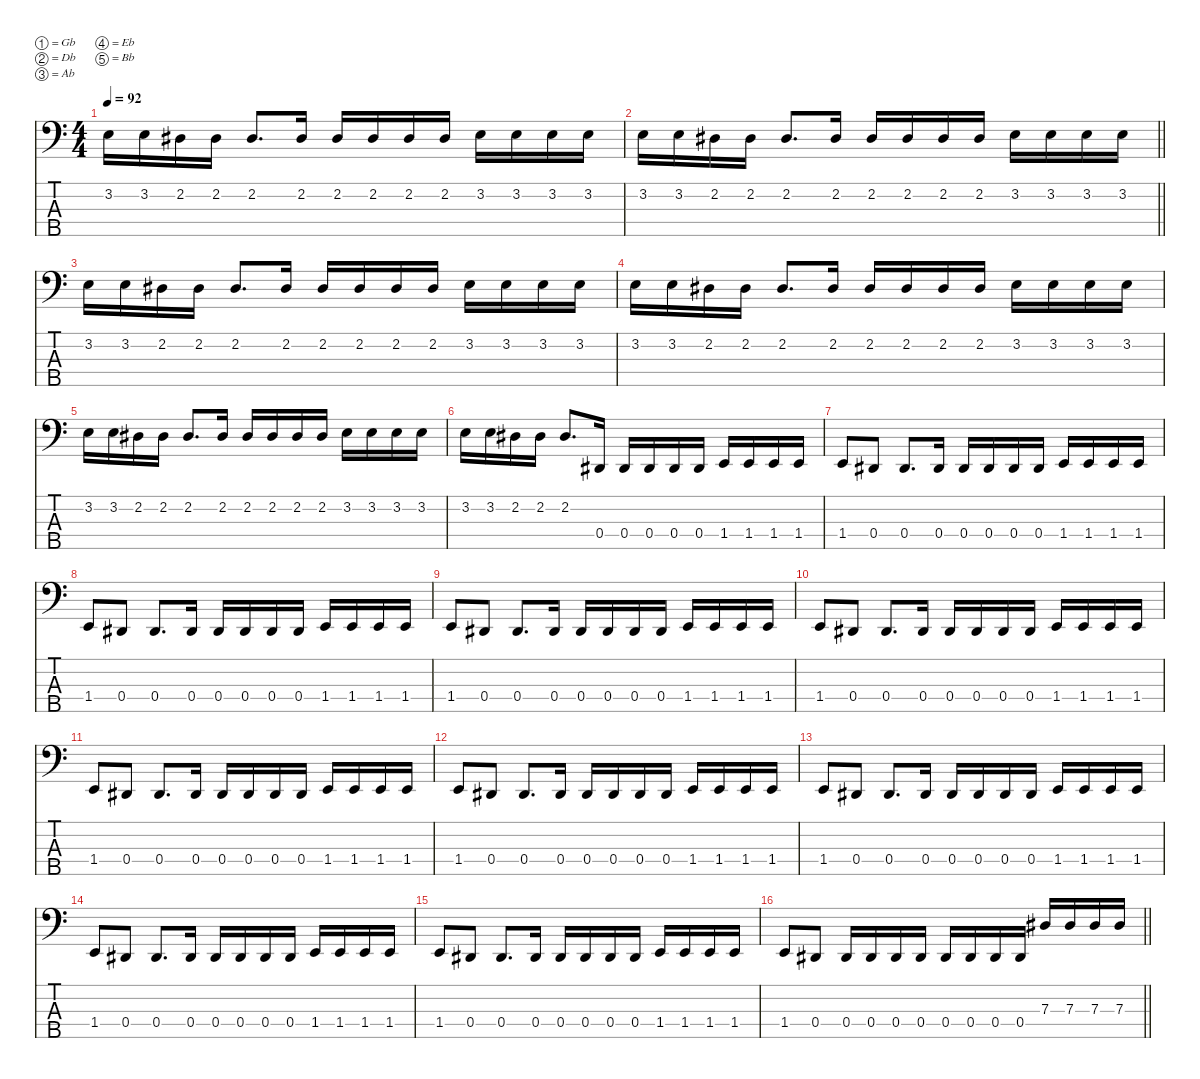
\defaultSystemsLayout 4
\hideDynamics
\bracketExtendMode nobrackets
\singleTrackTrackNamePolicy hidden
\multiTrackTrackNamePolicy hidden
\otherSystemsTrackNameOrientation horizontal
\track ("Jason" "el.bs.") {instrument electricbassfinger}
\staff {score tabs}
\tuning (Gb2 Db2 Ab1 Eb1 Bb0)
\ts (4 4)
\tempo 92
\clef f4
\ks c
3.2.16{dy f beam Down} 3.2.16{beam Down} 2.2{acc #}.16{beam Down} 2.2{acc #}.16{beam Down} 2.2{acc #}.8{d beam Up} 2.2{acc #}.16{beam Up} 2.2{acc #}.16{beam Up} 2.2{acc #}.16{beam Up} 2.2{acc #}.16{beam Up} 2.2{acc #}.16{beam Up} 3.2.16{beam Down} 3.2.16{beam Down} 3.2.16{beam Down} 3.2.16{beam Down} |
\barLineRight lightlight
3.2.16{beam Down} 3.2.16{beam Down} 2.2{acc #}.16{beam Down} 2.2{acc #}.16{beam Down} 2.2{acc #}.8{d beam Up} 2.2{acc #}.16{beam Up} 2.2{acc #}.16{beam Up} 2.2{acc #}.16{beam Up} 2.2{acc #}.16{beam Up} 2.2{acc #}.16{beam Up} 3.2.16{beam Down} 3.2.16{beam Down} 3.2.16{beam Down} 3.2.16{beam Down} |
\section ("" "")
3.2.16{beam Down} 3.2.16{beam Down} 2.2{acc #}.16{beam Down} 2.2{acc #}.16{beam Down} 2.2{acc #}.8{d beam Up} 2.2{acc #}.16{beam Up} 2.2{acc #}.16{beam Up} 2.2{acc #}.16{beam Up} 2.2{acc #}.16{beam Up} 2.2{acc #}.16{beam Up} 3.2.16{beam Down} 3.2.16{beam Down} 3.2.16{beam Down} 3.2.16{beam Down} |
3.2.16{beam Down} 3.2.16{beam Down} 2.2{acc #}.16{beam Down} 2.2{acc #}.16{beam Down} 2.2{acc #}.8{d beam Up} 2.2{acc #}.16{beam Up} 2.2{acc #}.16{beam Up} 2.2{acc #}.16{beam Up} 2.2{acc #}.16{beam Up} 2.2{acc #}.16{beam Up} 3.2.16{beam Down} 3.2.16{beam Down} 3.2.16{beam Down} 3.2.16{beam Down} |
3.2.16{beam Down} 3.2.16{beam Down} 2.2{acc #}.16{beam Down} 2.2{acc #}.16{beam Down} 2.2{acc #}.8{d beam Up} 2.2{acc #}.16{beam Up} 2.2{acc #}.16{beam Up} 2.2{acc #}.16{beam Up} 2.2{acc #}.16{beam Up} 2.2{acc #}.16{beam Up} 3.2.16{beam Down} 3.2.16{beam Down} 3.2.16{beam Down} 3.2.16{beam Down} |
3.2.16{beam Down} 3.2.16{beam Down} 2.2{acc #}.16{beam Down} 2.2{acc #}.16{beam Down} 2.2{acc #}.8{d beam Up} 0.4{acc #}.16{beam Up} 0.4{acc #}.16{beam Up} 0.4{acc #}.16{beam Up} 0.4{acc #}.16{beam Up} 0.4{acc #}.16{beam Up} 1.4.16{beam Up} 1.4.16{beam Up} 1.4.16{beam Up} 1.4.16{beam Up} |
1.4.8{beam Up} 0.4{acc #}.8{beam Up} 0.4{acc #}.8{d beam Up} 0.4{acc #}.16{beam Up} 0.4{acc #}.16{beam Up} 0.4{acc #}.16{beam Up} 0.4{acc #}.16{beam Up} 0.4{acc #}.16{beam Up} 1.4.16{beam Up} 1.4.16{beam Up} 1.4.16{beam Up} 1.4.16{beam Up} |
1.4.8{beam Up} 0.4{acc #}.8{beam Up} 0.4{acc #}.8{d beam Up} 0.4{acc #}.16{beam Up} 0.4{acc #}.16{beam Up} 0.4{acc #}.16{beam Up} 0.4{acc #}.16{beam Up} 0.4{acc #}.16{beam Up} 1.4.16{beam Up} 1.4.16{beam Up} 1.4.16{beam Up} 1.4.16{beam Up} |
1.4.8{beam Up} 0.4{acc #}.8{beam Up} 0.4{acc #}.8{d beam Up} 0.4{acc #}.16{beam Up} 0.4{acc #}.16{beam Up} 0.4{acc #}.16{beam Up} 0.4{acc #}.16{beam Up} 0.4{acc #}.16{beam Up} 1.4.16{beam Up} 1.4.16{beam Up} 1.4.16{beam Up} 1.4.16{beam Up} |
1.4.8{beam Up} 0.4{acc #}.8{beam Up} 0.4{acc #}.8{d beam Up} 0.4{acc #}.16{beam Up} 0.4{acc #}.16{beam Up} 0.4{acc #}.16{beam Up} 0.4{acc #}.16{beam Up} 0.4{acc #}.16{beam Up} 1.4.16{beam Up} 1.4.16{beam Up} 1.4.16{beam Up} 1.4.16{beam Up} |
1.4.8{beam Up} 0.4{acc #}.8{beam Up} 0.4{acc #}.8{d beam Up} 0.4{acc #}.16{beam Up} 0.4{acc #}.16{beam Up} 0.4{acc #}.16{beam Up} 0.4{acc #}.16{beam Up} 0.4{acc #}.16{beam Up} 1.4.16{beam Up} 1.4.16{beam Up} 1.4.16{beam Up} 1.4.16{beam Up} |
1.4.8{beam Up} 0.4{acc #}.8{beam Up} 0.4{acc #}.8{d beam Up} 0.4{acc #}.16{beam Up} 0.4{acc #}.16{beam Up} 0.4{acc #}.16{beam Up} 0.4{acc #}.16{beam Up} 0.4{acc #}.16{beam Up} 1.4.16{beam Up} 1.4.16{beam Up} 1.4.16{beam Up} 1.4.16{beam Up} |
1.4.8{beam Up} 0.4{acc #}.8{beam Up} 0.4{acc #}.8{d beam Up} 0.4{acc #}.16{beam Up} 0.4{acc #}.16{beam Up} 0.4{acc #}.16{beam Up} 0.4{acc #}.16{beam Up} 0.4{acc #}.16{beam Up} 1.4.16{beam Up} 1.4.16{beam Up} 1.4.16{beam Up} 1.4.16{beam Up} |
1.4.8{beam Up} 0.4{acc #}.8{beam Up} 0.4{acc #}.8{d beam Up} 0.4{acc #}.16{beam Up} 0.4{acc #}.16{beam Up} 0.4{acc #}.16{beam Up} 0.4{acc #}.16{beam Up} 0.4{acc #}.16{beam Up} 1.4.16{beam Up} 1.4.16{beam Up} 1.4.16{beam Up} 1.4.16{beam Up} |
1.4.8{beam Up} 0.4{acc #}.8{beam Up} 0.4{acc #}.8{d beam Up} 0.4{acc #}.16{beam Up} 0.4{acc #}.16{beam Up} 0.4{acc #}.16{beam Up} 0.4{acc #}.16{beam Up} 0.4{acc #}.16{beam Up} 1.4.16{beam Up} 1.4.16{beam Up} 1.4.16{beam Up} 1.4.16{beam Up} |
\barLineRight lightlight
1.4.8{beam Up} 0.4{acc #}.8{beam Up} 0.4{acc #}.16{beam Up} 0.4{acc #}.16{beam Up} 0.4{acc #}.16{beam Up} 0.4{acc #}.16{beam Up} 0.4{acc #}.16{beam Up} 0.4{acc #}.16{beam Up} 0.4{acc #}.16{beam Up} 0.4{acc #}.16{beam Up} 7.3{acc #}.16{beam Up} 7.3{acc #}.16{beam Up} 7.3{acc #}.16{beam Up} 7.3{acc #}.16{beam Up}
